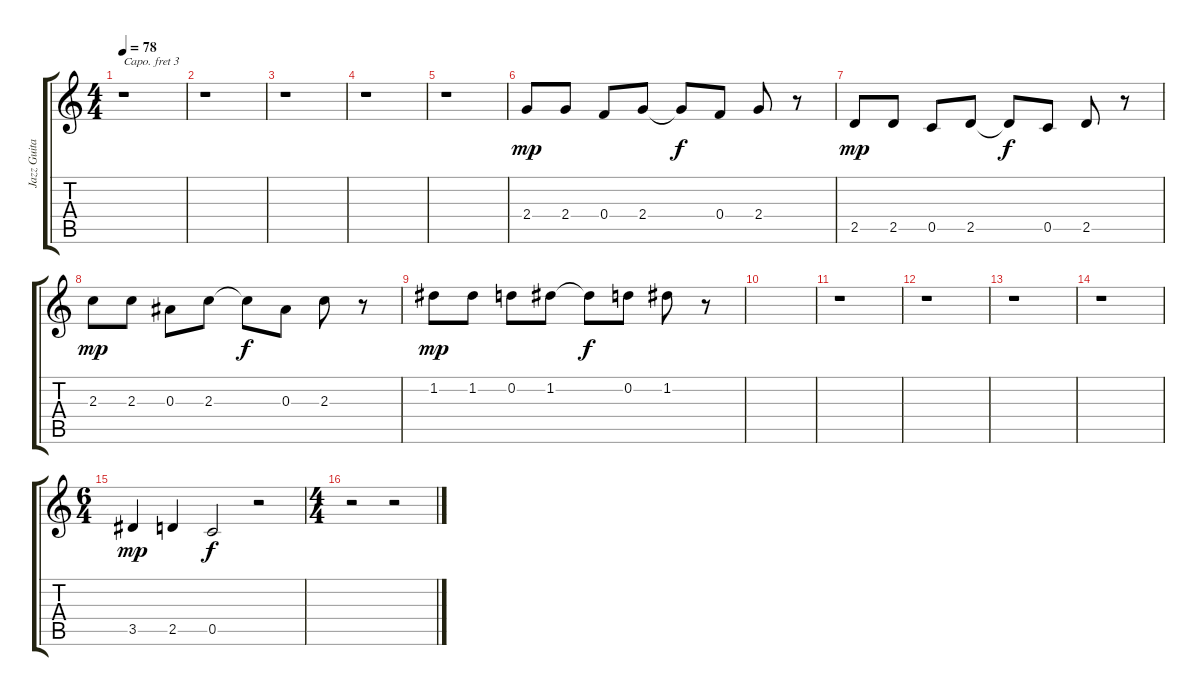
\track ("Jazz Guitar" "Jazz Guita") {instrument electricguitarjazz}
\staff {score tabs}
\capo 3
\tuning (E4 B3 G3 D3 A2 E2) {hide}
\ts (4 4)
\tempo 78
\clef g2
\ks c
r.1{dy mp} |
r.1 |
r.1 |
r.1 |
r.1 |
2.4.8 2.4.8 0.4.8 2.4.8 2.4{t}.8{dy f} 0.4.8 2.4.8 r.8 |
2.5.8{dy mp} 2.5.8 0.5.8 2.5.8 2.5{t}.8{dy f} 0.5.8 2.5.8 r.8 |
2.3.8{dy mp} 2.3.8 0.3.8 2.3.8 2.3{t}.8{dy f} 0.3.8 2.3.8 r.8 |
1.2.8{dy mp} 1.2.8 0.2.8 1.2.8 1.2{t}.8{dy f} 0.2.8 1.2.8 r.8 |
|
r.1 |
r.1 |
r.1 |
r.1 |
\ts (6 4)
3.5.4{dy mp} 2.5.4 0.5.2{dy f} r.2 |
\ts (4 4)
r.2 r.2
